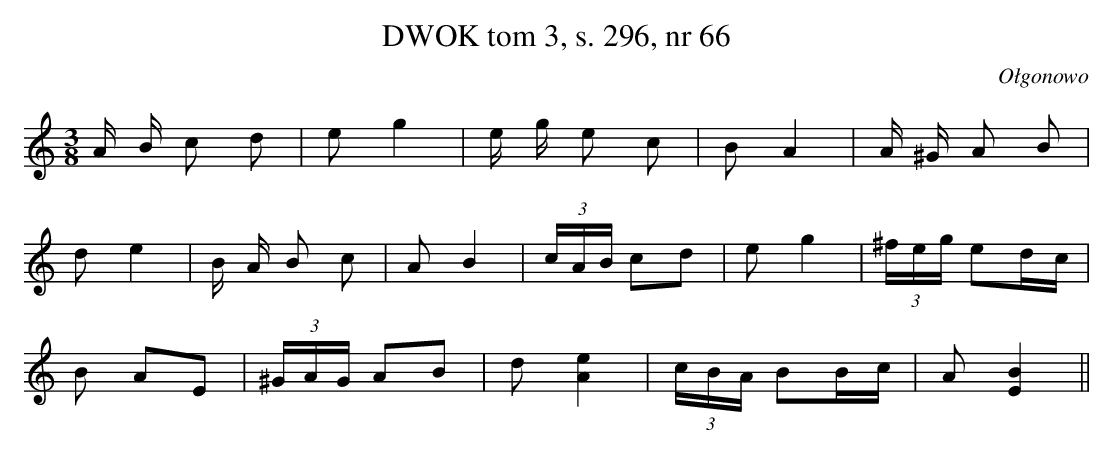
X:1
T: DWOK tom 3, s. 296, nr 66
O: Ołgonowo
L: 1/16
M: 3/8
K: C
A B c2 d2 | e2 g4 | e g e2 c2 | B2 A4 | A ^G A2 B2 |
d2 e4 | B A B2 c2 | A2 B4 | (3cAB c2d2 | e2 g4 | (3^feg e2dc |
B2 A2E2 | (3^GAG A2B2 | d2 [A4e4] | (3cBA B2Bc | A2 [E4B4] ||
